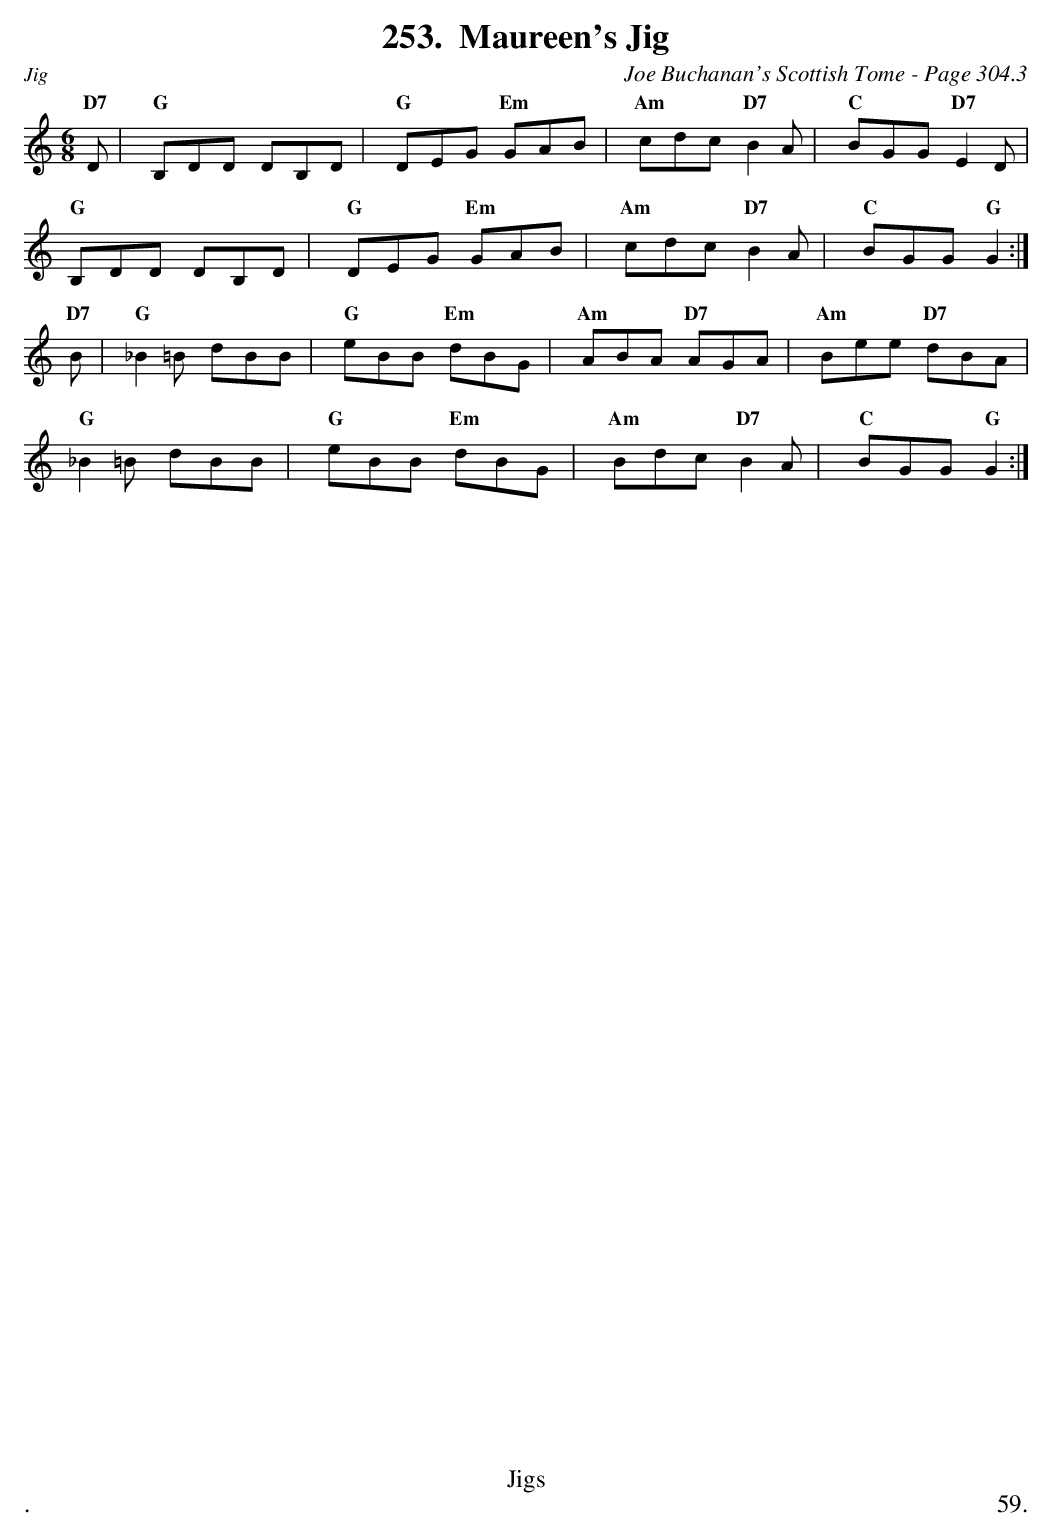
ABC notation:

X:1
T:Maureen's Jig
C:Joe Buchanan's Scottish Tome - Page 304.3
L:1/8
M:6/8
K:C
"D7" D | "G" B,DD DB,D     | "G" DEG "Em" GAB | "Am" cdc "D7" B2  A | "C"  BGG"D7" E2   D    |
"G" B,DD DB,D     | "G" DEG "Em" GAB | "Am" cdc "D7" B2  A | "C"  BGG     "G"  G2  :|
"D7" B | "G" _B2  =B   dBB | "G" eBB "Em" dBG | "Am" ABA "D7" AGA   | "Am" Bee     "D7" dBA  |
"G" _B2  =B   dBB | "G" eBB "Em" dBG | "Am" Bdc "D7" B2  A | "C"  BGG     "G"  G2  :|
